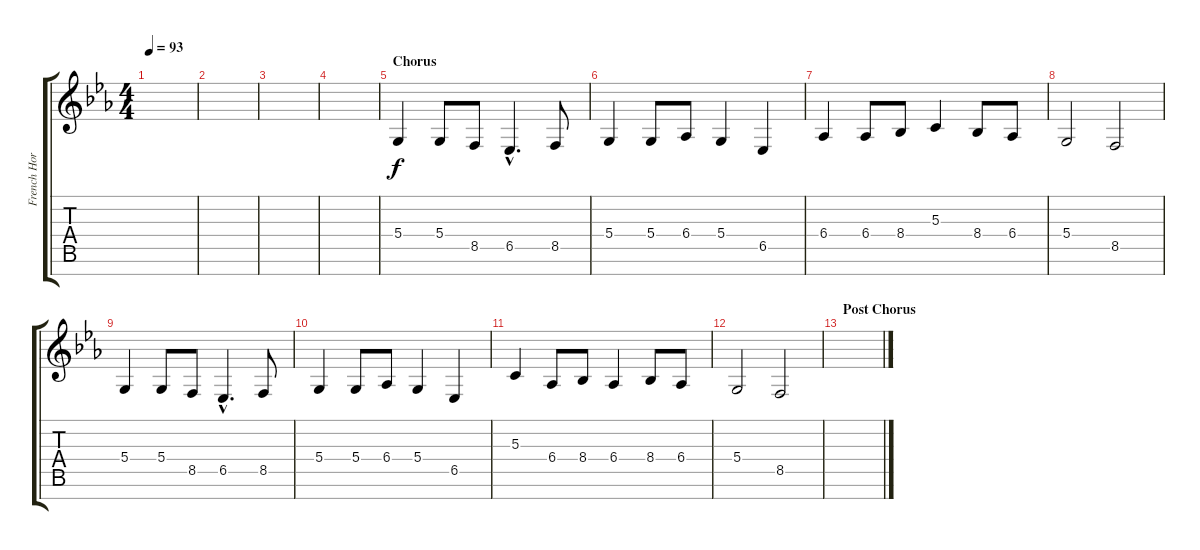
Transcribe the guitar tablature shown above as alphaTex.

\track ("French Horn" "French Hor") {instrument frenchhorn}
\staff {score tabs}
\tuning (E4 B3 G3 D3 A2 E2 B1) {hide}
\ts (4 4)
\tempo 93
\clef g2
\ks eb
|
|
|
|
\section ("" "Chorus")
5.4.4 5.4.8 8.5.8 6.5{hac}.4{d} 8.5.8 |
5.4.4 5.4.8 6.4.8 5.4.4 6.5.4 |
6.4.4 6.4.8 8.4.8 5.3.4 8.4.8 6.4.8 |
5.4.2 8.5.2 |
5.4.4 5.4.8 8.5.8 6.5{hac}.4{d} 8.5.8 |
5.4.4 5.4.8 6.4.8 5.4.4 6.5.4 |
5.3.4 6.4.8 8.4.8 6.4.4 8.4.8 6.4.8 |
5.4.2 8.5.2 |
\section ("" "Post Chorus")
